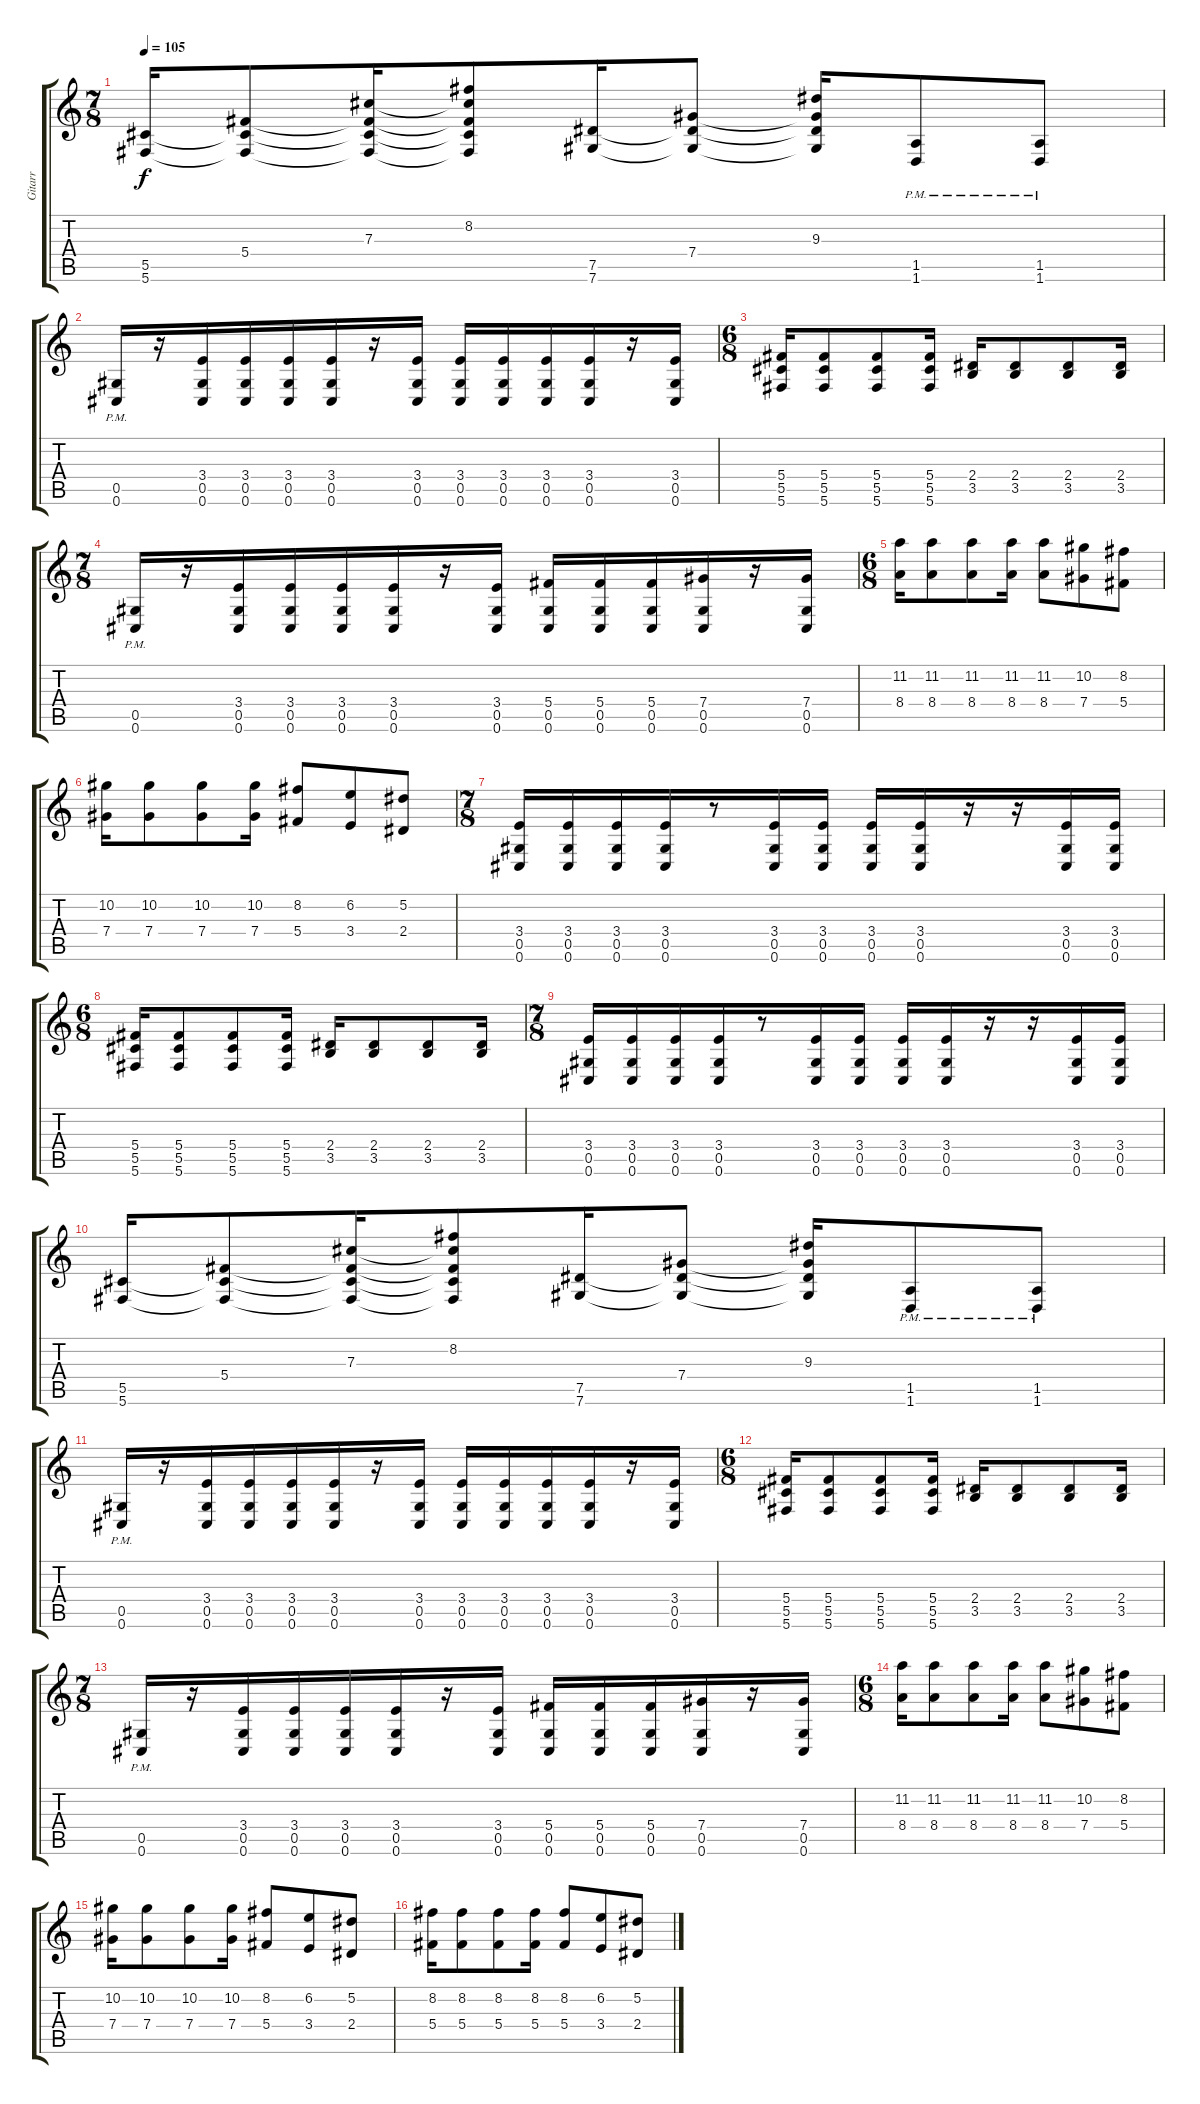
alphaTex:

\track ("Gitarr" "Gitarr") {instrument overdrivenguitar}
\staff {score tabs}
\tuning (Eb4 Bb3 Gb3 Db3 Ab2 Db2) {hide}
\ts (7 8)
\tempo 105
\clef g2
\ks c
(5.5 5.6).16{dy f} (5.4 5.5{t} 5.6{t}).8 (7.3 5.4{t} 5.5{t} 5.6{t}).16 (8.2 7.3{t} 5.4{t} 5.5{t} 5.6{t}).8 (7.5 7.6).16 (7.4 7.5{t} 7.6{t}).8 (9.3 7.4{t} 7.5{t} 7.6{t}).16 (1.5{pm} 1.6{pm}).8 (1.5{pm} 1.6{pm}).8 |
(0.5{pm} 0.6{pm}).16 r.16 (3.4 0.5 0.6).16 (3.4 0.5 0.6).16 (3.4 0.5 0.6).16 (3.4 0.5 0.6).16 r.16 (3.4 0.5 0.6).16 (3.4 0.5 0.6).16 (3.4 0.5 0.6).16 (3.4 0.5 0.6).16 (3.4 0.5 0.6).16 r.16 (3.4 0.5 0.6).16 |
\ts (6 8)
(5.4 5.5 5.6).16 (5.4 5.5 5.6).8 (5.4 5.5 5.6).8 (5.4 5.5 5.6).16 (2.4 3.5).16 (2.4 3.5).8 (2.4 3.5).8 (2.4 3.5).16 |
\ts (7 8)
(0.5{pm} 0.6{pm}).16 r.16 (3.4 0.5 0.6).16 (3.4 0.5 0.6).16 (3.4 0.5 0.6).16 (3.4 0.5 0.6).16 r.16 (3.4 0.5 0.6).16 (5.4 0.5 0.6).16 (5.4 0.5 0.6).16 (5.4 0.5 0.6).16 (7.4 0.5 0.6).16 r.16 (7.4 0.5 0.6).16 |
\ts (6 8)
(11.2 8.4).16 (11.2 8.4).8 (11.2 8.4).8 (11.2 8.4).16 (11.2 8.4).8 (10.2 7.4).8 (8.2 5.4).8 |
(10.2 7.4).16 (10.2 7.4).8 (10.2 7.4).8 (10.2 7.4).16 (8.2 5.4).8 (6.2 3.4).8 (5.2 2.4).8 |
\ts (7 8)
(3.4 0.5 0.6).16 (3.4 0.5 0.6).16 (3.4 0.5 0.6).16 (3.4 0.5 0.6).16 r.8 (3.4 0.5 0.6).16 (3.4 0.5 0.6).16 (3.4 0.5 0.6).16 (3.4 0.5 0.6).16 r.16 r.16 (3.4 0.5 0.6).16 (3.4 0.5 0.6).16 |
\ts (6 8)
(5.4 5.5 5.6).16 (5.4 5.5 5.6).8 (5.4 5.5 5.6).8 (5.4 5.5 5.6).16 (2.4 3.5).16 (2.4 3.5).8 (2.4 3.5).8 (2.4 3.5).16 |
\ts (7 8)
(3.4 0.5 0.6).16 (3.4 0.5 0.6).16 (3.4 0.5 0.6).16 (3.4 0.5 0.6).16 r.8 (3.4 0.5 0.6).16 (3.4 0.5 0.6).16 (3.4 0.5 0.6).16 (3.4 0.5 0.6).16 r.16 r.16 (3.4 0.5 0.6).16 (3.4 0.5 0.6).16 |
(5.5 5.6).16 (5.4 5.5{t} 5.6{t}).8 (7.3 5.4{t} 5.5{t} 5.6{t}).16 (8.2 7.3{t} 5.4{t} 5.5{t} 5.6{t}).8 (7.5 7.6).16 (7.4 7.5{t} 7.6{t}).8 (9.3 7.4{t} 7.5{t} 7.6{t}).16 (1.5{pm} 1.6{pm}).8 (1.5{pm} 1.6{pm}).8 |
(0.5{pm} 0.6{pm}).16 r.16 (3.4 0.5 0.6).16 (3.4 0.5 0.6).16 (3.4 0.5 0.6).16 (3.4 0.5 0.6).16 r.16 (3.4 0.5 0.6).16 (3.4 0.5 0.6).16 (3.4 0.5 0.6).16 (3.4 0.5 0.6).16 (3.4 0.5 0.6).16 r.16 (3.4 0.5 0.6).16 |
\ts (6 8)
(5.4 5.5 5.6).16 (5.4 5.5 5.6).8 (5.4 5.5 5.6).8 (5.4 5.5 5.6).16 (2.4 3.5).16 (2.4 3.5).8 (2.4 3.5).8 (2.4 3.5).16 |
\ts (7 8)
(0.5{pm} 0.6{pm}).16 r.16 (3.4 0.5 0.6).16 (3.4 0.5 0.6).16 (3.4 0.5 0.6).16 (3.4 0.5 0.6).16 r.16 (3.4 0.5 0.6).16 (5.4 0.5 0.6).16 (5.4 0.5 0.6).16 (5.4 0.5 0.6).16 (7.4 0.5 0.6).16 r.16 (7.4 0.5 0.6).16 |
\ts (6 8)
(11.2 8.4).16 (11.2 8.4).8 (11.2 8.4).8 (11.2 8.4).16 (11.2 8.4).8 (10.2 7.4).8 (8.2 5.4).8 |
(10.2 7.4).16 (10.2 7.4).8 (10.2 7.4).8 (10.2 7.4).16 (8.2 5.4).8 (6.2 3.4).8 (5.2 2.4).8 |
(8.2 5.4).16 (8.2 5.4).8 (8.2 5.4).8 (8.2 5.4).16 (8.2 5.4).8 (6.2 3.4).8 (5.2 2.4).8
